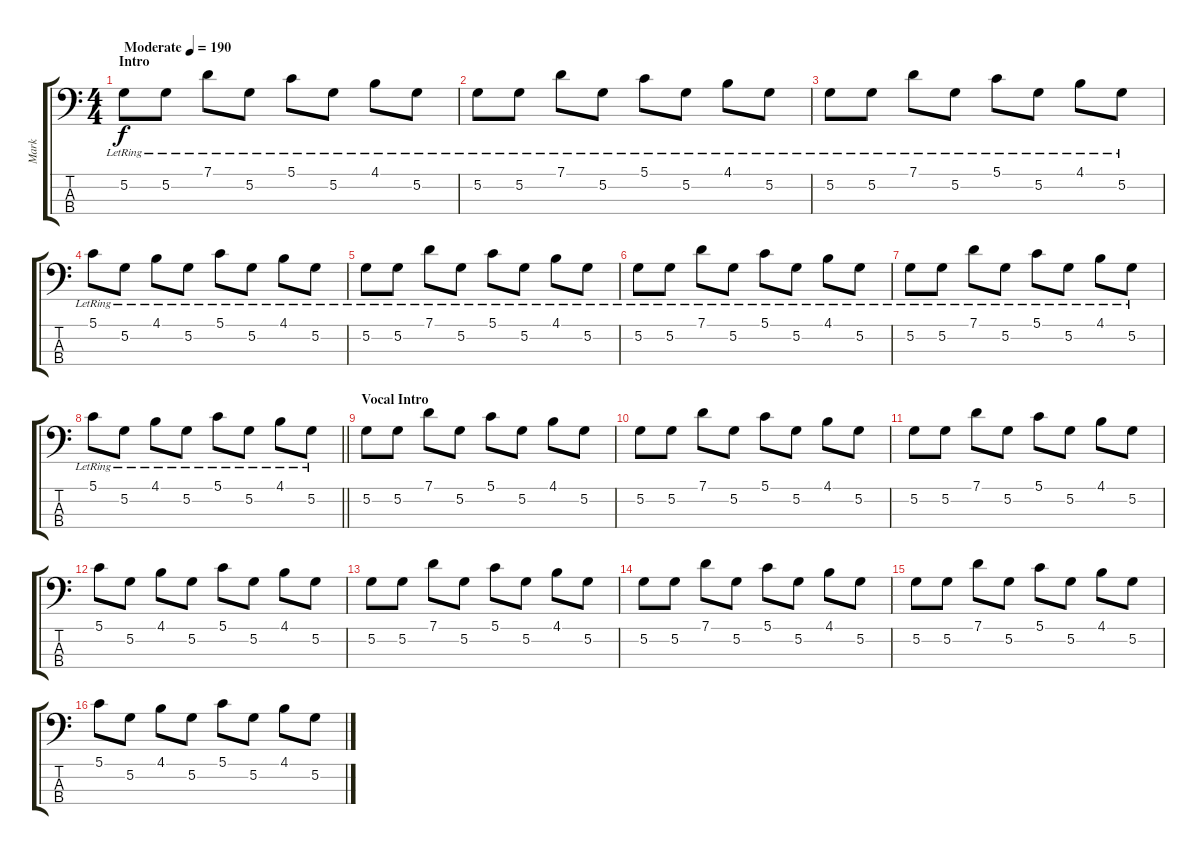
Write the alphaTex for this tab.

\track ("Mark" "Mark") {instrument electricbassfinger}
\staff {score tabs}
\tuning (G2 D2 A1 E1) {hide}
\ts (4 4)
\section ("" "Intro")
\tempo (190 "Moderate")
\clef f4
\ks c
5.2{lr}.8{dy f instrument electricbassfinger} 5.2{lr}.8 7.1{lr}.8 5.2{lr}.8 5.1{lr}.8 5.2{lr}.8 4.1{lr}.8 5.2{lr}.8 |
5.2{lr}.8 5.2{lr}.8 7.1{lr}.8 5.2{lr}.8 5.1{lr}.8 5.2{lr}.8 4.1{lr}.8 5.2{lr}.8 |
5.2{lr}.8 5.2{lr}.8 7.1{lr}.8 5.2{lr}.8 5.1{lr}.8 5.2{lr}.8 4.1{lr}.8 5.2{lr}.8 |
5.1{lr}.8 5.2{lr}.8 4.1{lr}.8 5.2{lr}.8 5.1{lr}.8 5.2{lr}.8 4.1{lr}.8 5.2{lr}.8 |
5.2{lr}.8 5.2{lr}.8 7.1{lr}.8 5.2{lr}.8 5.1{lr}.8 5.2{lr}.8 4.1{lr}.8 5.2{lr}.8 |
5.2{lr}.8 5.2{lr}.8 7.1{lr}.8 5.2{lr}.8 5.1{lr}.8 5.2{lr}.8 4.1{lr}.8 5.2{lr}.8 |
5.2{lr}.8 5.2{lr}.8 7.1{lr}.8 5.2{lr}.8 5.1{lr}.8 5.2{lr}.8 4.1{lr}.8 5.2{lr}.8 |
\barLineRight lightlight
5.1{lr}.8 5.2{lr}.8 4.1{lr}.8 5.2{lr}.8 5.1{lr}.8 5.2{lr}.8 4.1{lr}.8 5.2{lr}.8 |
\section ("" "Vocal Intro")
5.2.8 5.2.8 7.1.8 5.2.8 5.1.8 5.2.8 4.1.8 5.2.8 |
5.2.8 5.2.8 7.1.8 5.2.8 5.1.8 5.2.8 4.1.8 5.2.8 |
5.2.8 5.2.8 7.1.8 5.2.8 5.1.8 5.2.8 4.1.8 5.2.8 |
5.1.8 5.2.8 4.1.8 5.2.8 5.1.8 5.2.8 4.1.8 5.2.8 |
5.2.8 5.2.8 7.1.8 5.2.8 5.1.8 5.2.8 4.1.8 5.2.8 |
5.2.8 5.2.8 7.1.8 5.2.8 5.1.8 5.2.8 4.1.8 5.2.8 |
5.2.8 5.2.8 7.1.8 5.2.8 5.1.8 5.2.8 4.1.8 5.2.8 |
5.1.8 5.2.8 4.1.8 5.2.8 5.1.8 5.2.8 4.1.8 5.2.8
